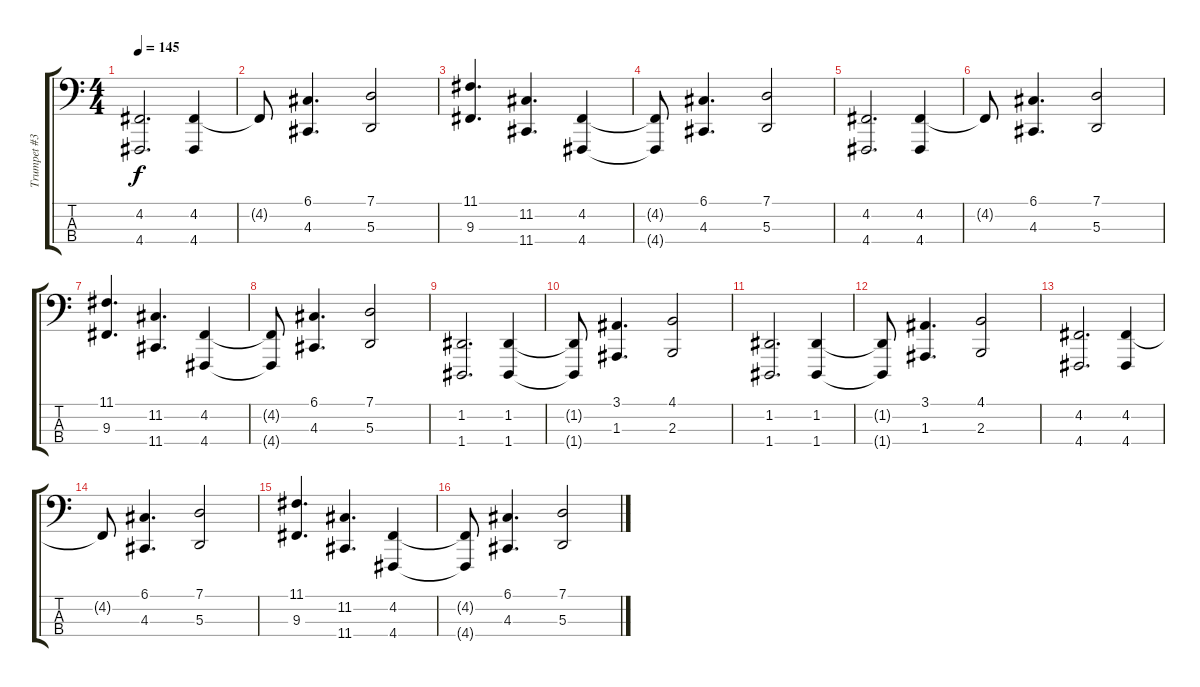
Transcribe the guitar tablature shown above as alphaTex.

\track ("Trumpet #3" "Trumpet #3") {instrument trumpet}
\staff {score tabs}
\tuning (G2 D2 A1 D1) {hide}
\ts (4 4)
\tempo 145
\clef f4
\ks c
(4.2 4.4).2{d dy f} (4.2 4.4).4 |
4.2{t}.8 (6.1 4.3).4{d} (7.1 5.3).2 |
(11.1 9.3).4{d} (11.2 11.4).4{d} (4.2 4.4).4 |
(4.2{t} 4.4{t}).8 (6.1 4.3).4{d} (7.1 5.3).2 |
(4.2 4.4).2{d} (4.2 4.4).4 |
4.2{t}.8 (6.1 4.3).4{d} (7.1 5.3).2 |
(11.1 9.3).4{d} (11.2 11.4).4{d} (4.2 4.4).4 |
(4.2{t} 4.4{t}).8 (6.1 4.3).4{d} (7.1 5.3).2 |
(1.2 1.4).2{d} (1.2 1.4).4 |
(1.2{t} 1.4{t}).8 (3.1 1.3).4{d} (4.1 2.3).2 |
(1.2 1.4).2{d} (1.2 1.4).4 |
(1.2{t} 1.4{t}).8 (3.1 1.3).4{d} (4.1 2.3).2 |
(4.2 4.4).2{d} (4.2 4.4).4 |
4.2{t}.8 (6.1 4.3).4{d} (7.1 5.3).2 |
(11.1 9.3).4{d} (11.2 11.4).4{d} (4.2 4.4).4 |
(4.2{t} 4.4{t}).8 (6.1 4.3).4{d} (7.1 5.3).2
